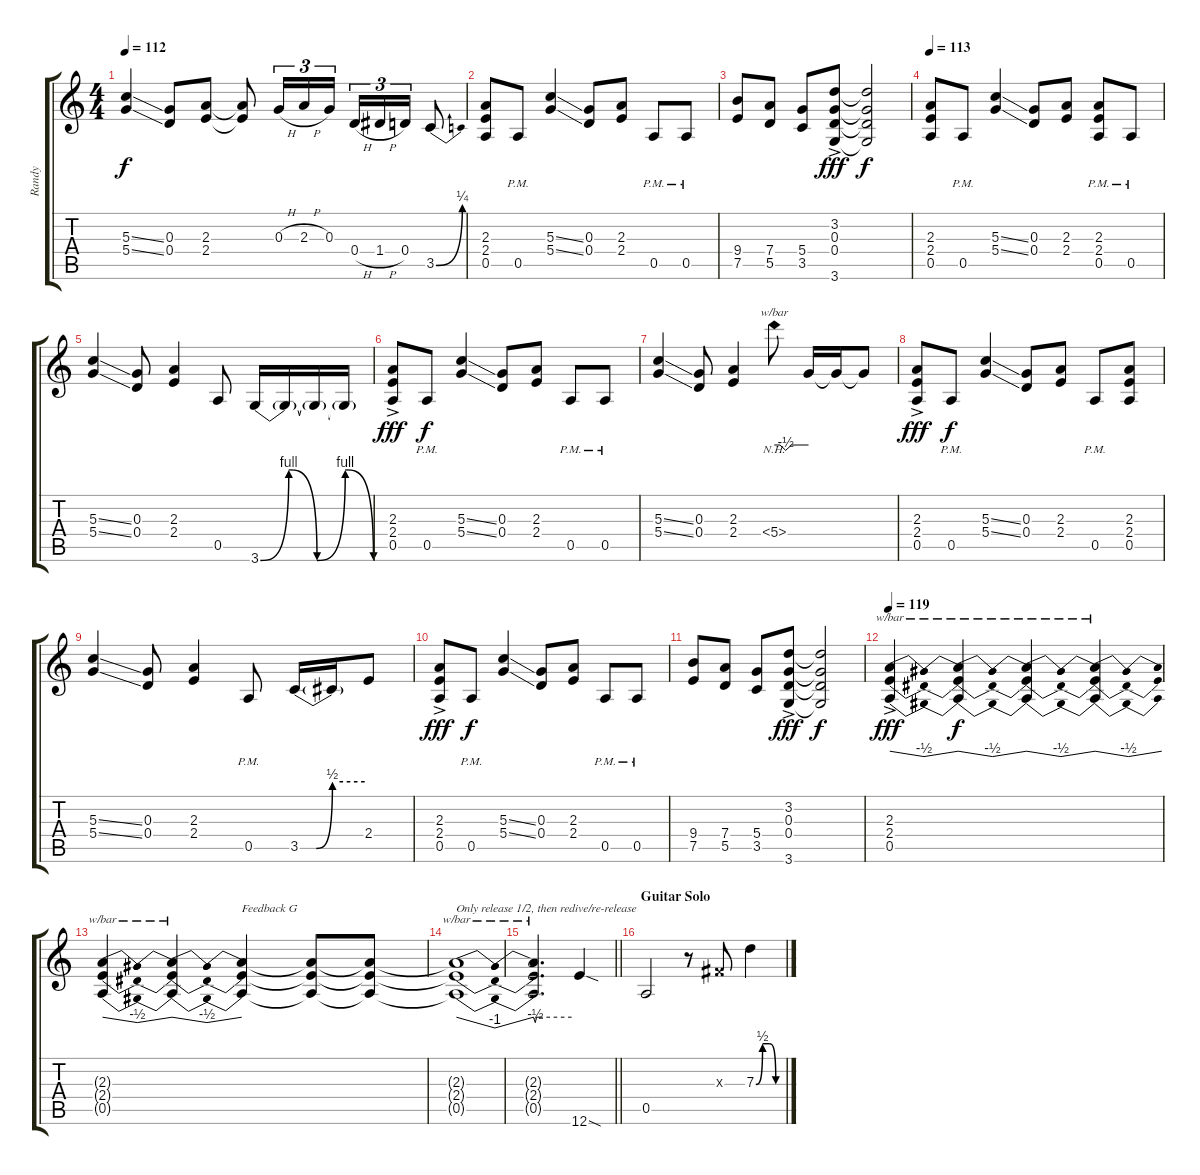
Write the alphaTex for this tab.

\track ("Randy" "Randy") {instrument overdrivenguitar}
\staff {score tabs}
\tuning (E4 B3 G3 D3 A2 E2) {hide}
\ts (4 4)
\tempo 112
\clef g2
\ks c
(5.3{ss} 5.4{ss}).4{dy f} (0.3 0.4).8 (2.3 2.4).8 (2.3{t} 2.4{t}).8 0.3{h}.16{tu (3 2)} 2.3{h}.16{tu (3 2)} 0.3.16{tu (3 2)} 0.4{h}.16{tu (3 2)} 1.4{h}.16{tu (3 2)} 0.4.16{tu (3 2)} 3.5{be (bend 0 0 60 1)}.8 |
(2.3 2.4 0.5).8 0.5{pm}.8 (5.3{ss} 5.4{ss}).4 (0.3 0.4).8 (2.3 2.4).8 0.5{pm}.8 0.5{pm}.8 |
(9.4 7.5).8 (7.4 5.5).8 (5.4 3.5).8 (3.2 0.3 0.4 3.6{ac}).8{dy fff} (3.2{t} 0.3{t} 0.4{t} 3.6{t}).2{dy f} |
\tempo 113
(2.3 2.4 0.5).8 0.5{pm}.8 (5.3{ss} 5.4{ss}).4 (0.3 0.4).8 (2.3 2.4).8 (2.3{pm} 2.4{pm} 0.5{pm}).8 0.5{pm}.8 |
(5.3{ss} 5.4{ss}).4 (0.3 0.4).8 (2.3 2.4).4 0.5.8 3.6{be (custom 0 0 15 4 30 0 45 4 60 0)}.16 3.6{t}.16 3.6{t}.16 3.6{t}.16 |
(2.3 2.4 0.5{ac}).8{dy fff} 0.5{pm}.8{dy f} (5.3{ss} 5.4{ss}).4 (0.3 0.4).8 (2.3 2.4).8 0.5{pm}.8 0.5{pm}.8 |
(5.3{ss} 5.4{ss}).4 (0.3 0.4).8 (2.3 2.4).4 5.4{nh}.8{tbe (custom default 0 0 10 0 20 -2 30 0 40 0 50 0 60 0)} 5.4{t}.16 5.4{t}.16 5.4{t}.8 |
(2.3 2.4 0.5{ac}).8{dy fff} 0.5{pm}.8{dy f} (5.3{ss} 5.4{ss}).4 (0.3 0.4).8 (2.3 2.4).8 0.5{pm}.8 (2.3 2.4 0.5).8 |
(5.3{ss} 5.4{ss}).4 (0.3 0.4).8 (2.3 2.4).4 0.5{pm}.8 3.5{be (custom 0 0 15 0 30 2 60 2)}.16 3.5{t}.16 2.4.8 |
(2.3 2.4 0.5{ac}).8{dy fff} 0.5{pm}.8{dy f} (5.3{ss} 5.4{ss}).4 (0.3 0.4).8 (2.3 2.4).8 0.5{pm}.8 0.5{pm}.8 |
(9.4 7.5).8 (7.4 5.5).8 (5.4 3.5).8 (3.2 0.3 0.4 3.6{ac}).8{dy fff} (3.2{t} 0.3{t} 0.4{t} 3.6{t}).2{dy f} |
\tempo 119
(2.3 2.4 0.5{ac}).4{tbe (dip default 0 0 15 -2 60 0) dy fff} (2.3{t} 2.4{t} 0.5{t}).4{tbe (dip default 0 0 15 -2 60 0) dy f} (2.3{t} 2.4{t} 0.5{t}).4{tbe (dip default 0 0 15 -2 60 0)} (2.3{t} 2.4{t} 0.5{t}).4{tbe (dip default 0 0 15 -2 60 0)} |
(2.3{t} 2.4{t} 0.5{t}).4{tbe (dip default 0 0 15 -2 60 0)} (2.3{t} 2.4{t} 0.5{t}).4{tbe (dip default 0 0 15 -2 60 0)} (2.3{t} 2.4{t} 0.5{t}).4{txt "Feedback G"} (2.3{t} 2.4{t} 0.5{t}).8 (2.3{t} 2.4{t} 0.5{t}).8 |
(2.3{t} 2.4{t} 0.5{t}).1{tbe (dip default 0 0 45 -4 60 0) txt "Only release 1/2, then redive/re-release"} |
\barLineRight lightlight
(2.3{t} 2.4{t} 0.5{t}).2{d tbe (custom default 0 0 3 -2 5 0 10 0 60 0)} 12.6{sod}.4 |
\section ("" "Guitar Solo")
0.5.2 r.8 -1.3{x}.8 7.3{be (custom 0 0 15 2 30 2 45 0 60 0)}.4
